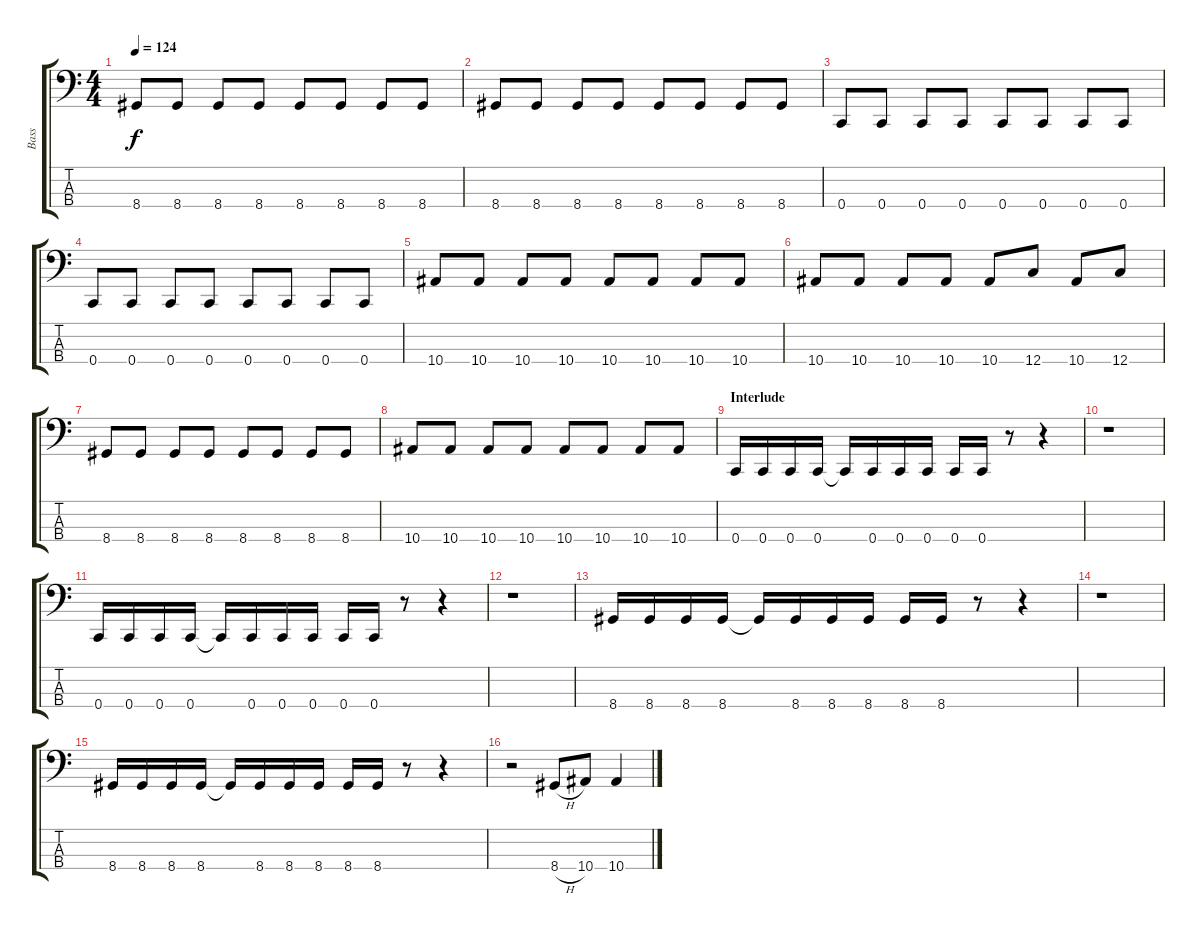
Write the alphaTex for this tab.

\track ("Bass" "Bass") {instrument electricbasspick}
\staff {score tabs}
\tuning (F2 C2 G1 C1) {hide}
\ts (4 4)
\tempo 124
\clef f4
\ks c
8.4.8{dy f} 8.4.8 8.4.8 8.4.8 8.4.8 8.4.8 8.4.8 8.4.8 |
8.4.8 8.4.8 8.4.8 8.4.8 8.4.8 8.4.8 8.4.8 8.4.8 |
0.4.8 0.4.8 0.4.8 0.4.8 0.4.8 0.4.8 0.4.8 0.4.8 |
0.4.8 0.4.8 0.4.8 0.4.8 0.4.8 0.4.8 0.4.8 0.4.8 |
10.4.8 10.4.8 10.4.8 10.4.8 10.4.8 10.4.8 10.4.8 10.4.8 |
10.4.8 10.4.8 10.4.8 10.4.8 10.4.8 12.4.8 10.4.8 12.4.8 |
8.4.8 8.4.8 8.4.8 8.4.8 8.4.8 8.4.8 8.4.8 8.4.8 |
10.4.8 10.4.8 10.4.8 10.4.8 10.4.8 10.4.8 10.4.8 10.4.8 |
\section ("" "Interlude")
0.4.16 0.4.16 0.4.16 0.4.16 0.4{t}.16 0.4.16 0.4.16 0.4.16 0.4.16 0.4.16 r.8 r.4 |
r.1 |
0.4.16 0.4.16 0.4.16 0.4.16 0.4{t}.16 0.4.16 0.4.16 0.4.16 0.4.16 0.4.16 r.8 r.4 |
r.1 |
8.4.16 8.4.16 8.4.16 8.4.16 8.4{t}.16 8.4.16 8.4.16 8.4.16 8.4.16 8.4.16 r.8 r.4 |
r.1 |
8.4.16 8.4.16 8.4.16 8.4.16 8.4{t}.16 8.4.16 8.4.16 8.4.16 8.4.16 8.4.16 r.8 r.4 |
r.2 8.4{h}.8 10.4.8 10.4.4
